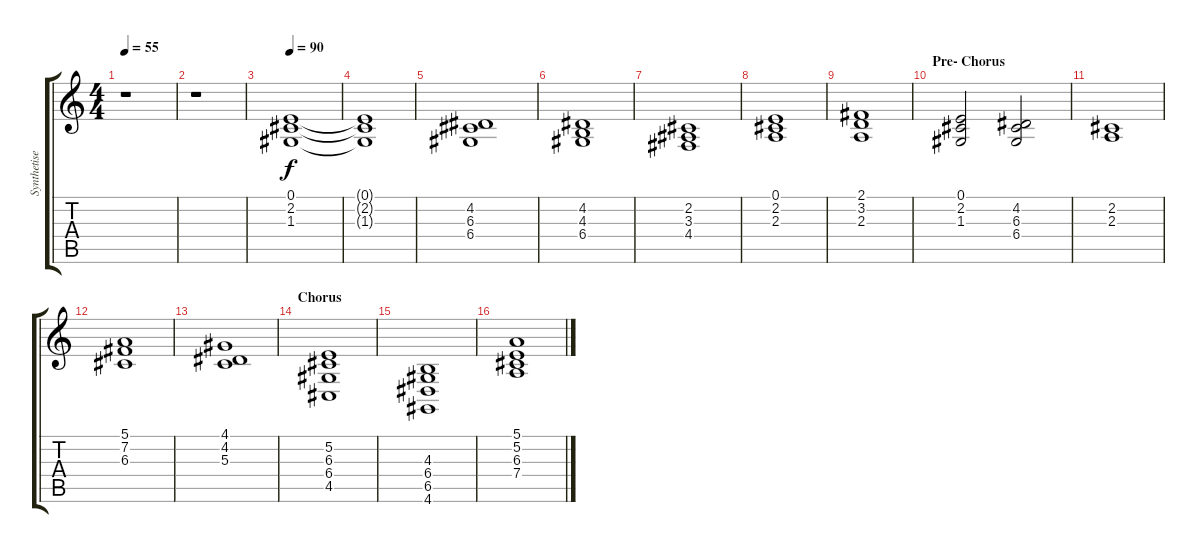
\track ("Synthetiser II" "Synthetise") {instrument choiraahs}
\staff {score tabs}
\tuning (E4 B3 G3 D3 A2 E2) {hide}
\ts (4 4)
\tempo 55
\clef g2
\ks c
r.1{dy f} |
r.1 |
\tempo 90
(0.1 2.2 1.3).1{volume 8} |
(0.1{t} 2.2{t} 1.3{t}).1 |
(4.2 6.3 6.4).1 |
(4.2 4.3 6.4).1 |
(2.2 3.3 4.4).1 |
(0.1 2.2 2.3).1 |
(2.1 3.2 2.3).1 |
\section ("" "Pre- Chorus")
(0.1 2.2 1.3).2 (4.2 6.3 6.4).2 |
(2.2 2.3).1 |
(5.1 7.2 6.3).1 |
(4.1 4.2 5.3).1 |
\section ("" "Chorus")
(5.2 6.3 6.4 4.5).1{volume 10} |
(4.3 6.4 6.5 4.6).1 |
(5.1 5.2 6.3 7.4).1
